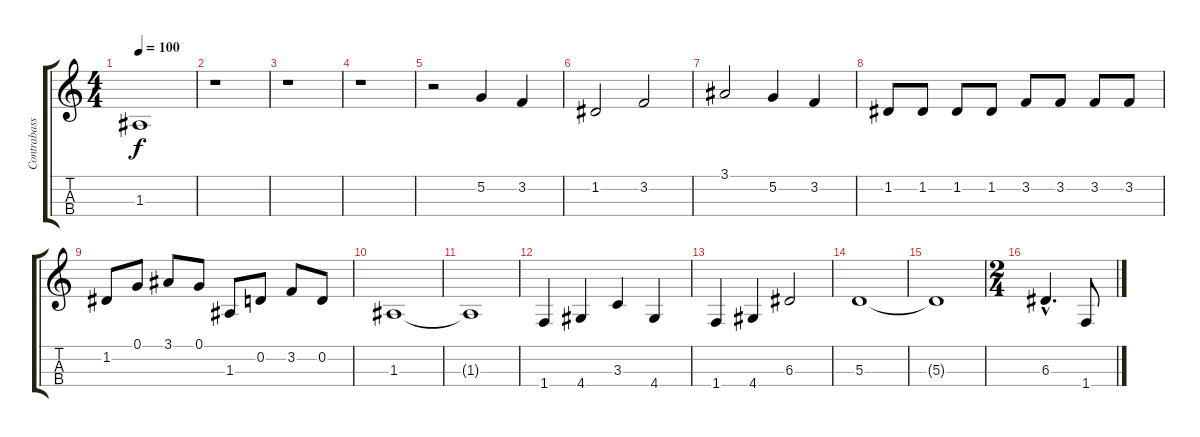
\track ("Contrabass" "Contrabass") {instrument contrabass}
\staff {score tabs}
\tuning (G3 D3 A2 E2) {hide}
\ts (4 4)
\tempo 100
\clef g2
\ks c
1.3{t}.1{dy f} |
r.1 |
r.1 |
r.1 |
r.2 5.2.4 3.2.4 |
1.2.2 3.2.2 |
3.1.2 5.2.4 3.2.4 |
1.2.8 1.2.8 1.2.8 1.2.8 3.2.8 3.2.8 3.2.8 3.2.8 |
1.2.8 0.1.8 3.1.8 0.1.8 1.3.8 0.2.8 3.2.8 0.2.8 |
1.3.1 |
1.3{t}.1 |
1.4.4 4.4.4 3.3.4 4.4.4 |
1.4.4 4.4.4 6.3.2 |
5.3.1 |
5.3{t}.1 |
\ts (2 4)
6.3{hac}.4{d} 1.4.8
